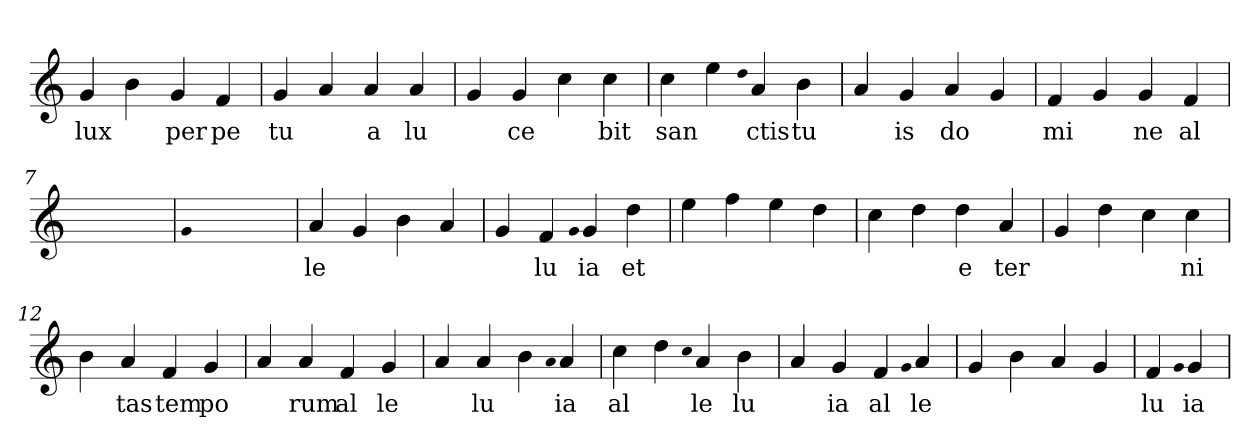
**kern	**text
*part1	*part1
*staff1	*staff1
*clefG2	*
=1	=1
4g	lux
4b	.
4g	per
4f	pe
=2	=2
4g	tu
4a	.
4a	a
4a	lu
=3	=3
4g	.
4g	ce
4cc	.
4cc	bit
=4	=4
4cc	san
4ee	.
qqdd	.
4a	ctis
4b	tu
=5	=5
4a	.
4g	is
4a	do
4g	.
=6	=6
4f	mi
4g	.
4g	ne
4f	al
=7	=7
1ryy	.
=7	=7
qqg	.
1ryy	.
=7	=7
4a	le
4g	.
4b	.
4a	.
=8	=8
4g	.
4f	lu
qqg	.
4g	ia
4dd	et
=9	=9
4ee	.
4ff	.
4ee	.
4dd	.
=10	=10
4cc	.
4dd	.
4dd	e
4a	ter
=11	=11
4g	.
4dd	.
4cc	.
4cc	ni
=12	=12
4b	.
4a	tas
4f	tem
4g	po
=13	=13
4a	.
4a	rum
4f	al
4g	le
=14	=14
4a	.
4a	lu
4b	.
qqa	.
4a	ia
=15	=15
4cc	al
4dd	.
qqcc	.
4a	le
4b	lu
=16	=16
4a	.
4g	ia
4f	al
qqg	.
4a	le
=17	=17
4g	.
4b	.
4a	.
4g	.
=18	=18
4f	lu
qqg	.
4g	ia
=	=
*-	*-
